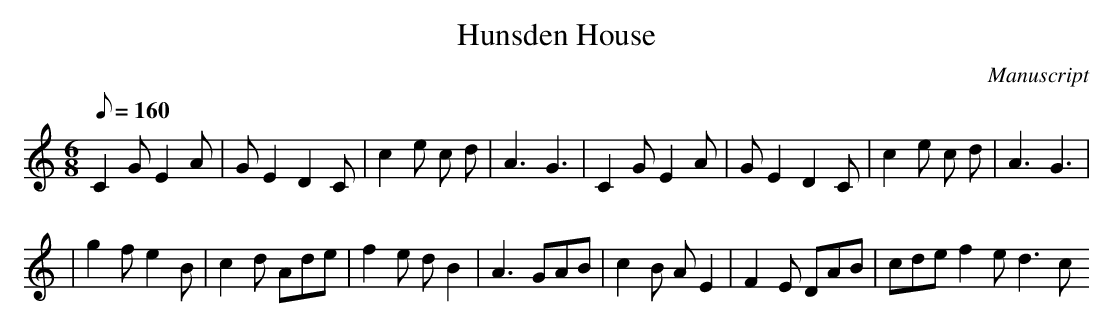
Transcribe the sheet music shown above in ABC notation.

X:1
T: Hunsden House
M:6/8
L:1/8
Q:160
O:Manuscript
K:C
C2 G E2 A|G E2 D2 C|c2 e c d| A3 G3|C2 G E2 A|G E2 D2 C|c2 e c d| A3 G3|
|\
g2 f e2 B|c2 d Ade| f2 e d B2|A3 GAB| c2 B A E2| F2 E DAB| cde f2 e d3 c
3:|
